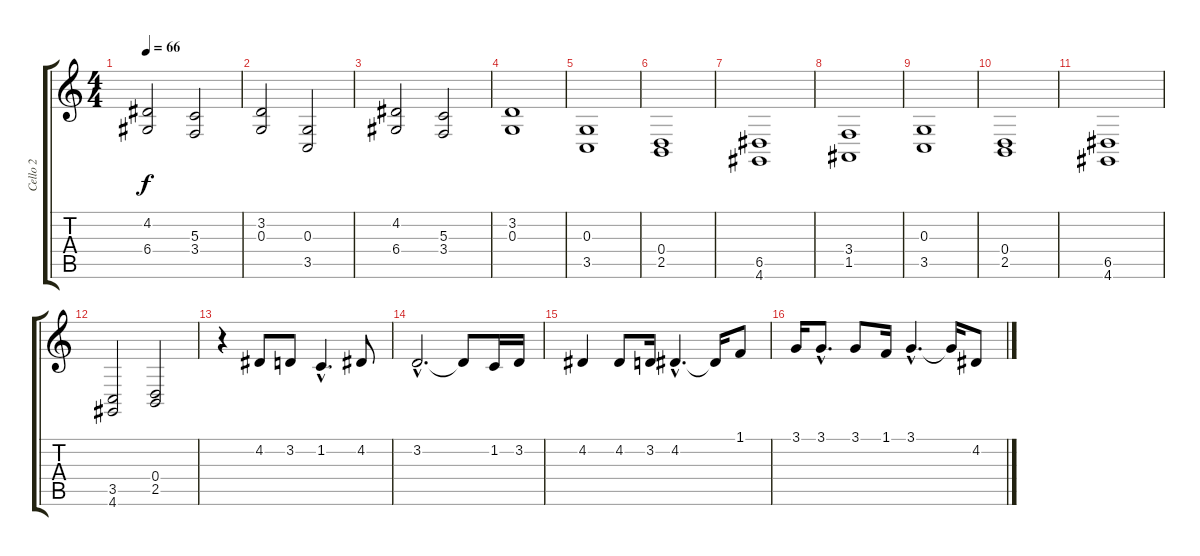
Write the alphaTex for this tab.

\track ("Cello 2" "Cello 2") {instrument cello}
\staff {score tabs}
\tuning (E4 B3 G3 D3 A2 E2) {hide}
\ts (4 4)
\tempo 66
\clef g2
\ks c
(4.2 6.4).2{dy f} (5.3 3.4).2 |
(3.2 0.3).2 (0.3 3.5).2 |
(4.2 6.4).2 (5.3 3.4).2 |
(3.2 0.3).1 |
(0.3 3.5).1 |
(0.4 2.5).1 |
(6.5 4.6).1 |
(3.4 1.5).1 |
(0.3 3.5).1 |
(0.4 2.5).1 |
(6.5 4.6).1 |
(3.5 4.6).2 (0.4 2.5).2 |
r.4 4.2.8 3.2.8 1.2{hac}.4{d} 4.2.8 |
3.2{hac}.2{d} 3.2{t}.8 1.2.16 3.2.16 |
4.2.4 4.2.8 3.2.16 4.2{hac}.4{d} 4.2{t}.16 1.1.8 |
3.1.16 3.1{hac}.8{d} 3.1.8 1.1.16 3.1{hac}.4{d} 3.1{t}.16 4.2.8
